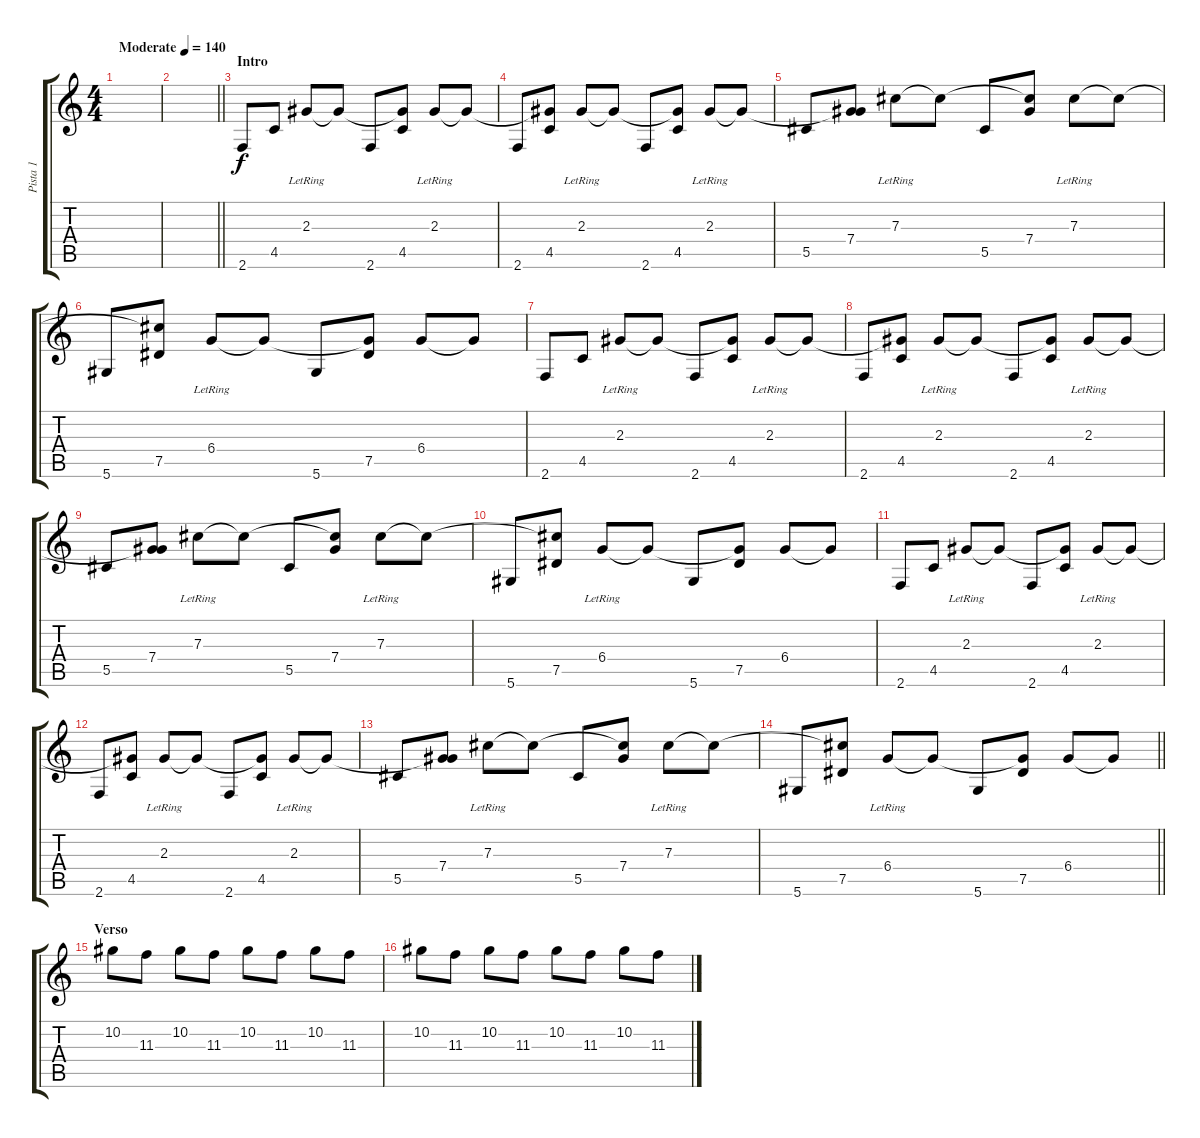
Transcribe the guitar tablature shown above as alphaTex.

\track ("Pista 1" "Pista 1") {instrument overdrivenguitar}
\staff {score tabs}
\tuning (Eb4 Bb3 Gb3 Db3 Ab2 Eb2) {hide}
\ts (4 4)
\tempo (140 "Moderate")
\clef g2
\ks c
|
\barLineRight lightlight
|
\section ("" "Intro")
2.6.8{instrument acousticguitarsteel} 4.5.8 2.3{lr}.8 2.3{t}.8 2.6.8 (2.3{t} 4.5).8 2.3{lr}.8 2.3{t}.8 |
2.6.8 (2.3{t} 4.5).8 2.3{lr}.8 2.3{t}.8 2.6.8 (2.3{t} 4.5).8 2.3{lr}.8 2.3{t}.8 |
5.5.8 (2.3{t} 7.4).8 7.3{lr}.8 7.3{t}.8 5.5.8 (7.3{t} 7.4).8 7.3{lr}.8 7.3{t}.8 |
5.6.8 (7.3{t} 7.5).8 6.4{lr}.8 6.4{t}.8 5.6.8 (6.4{t} 7.5).8 6.4.8 6.4{t}.8 |
2.6.8 4.5.8 2.3{lr}.8 2.3{t}.8 2.6.8 (2.3{t} 4.5).8 2.3{lr}.8 2.3{t}.8 |
2.6.8 (2.3{t} 4.5).8 2.3{lr}.8 2.3{t}.8 2.6.8 (2.3{t} 4.5).8 2.3{lr}.8 2.3{t}.8 |
5.5.8 (2.3{t} 7.4).8 7.3{lr}.8 7.3{t}.8 5.5.8 (7.3{t} 7.4).8 7.3{lr}.8 7.3{t}.8 |
5.6.8 (7.3{t} 7.5).8 6.4{lr}.8 6.4{t}.8 5.6.8 (6.4{t} 7.5).8 6.4.8 6.4{t}.8 |
2.6.8 4.5.8 2.3{lr}.8 2.3{t}.8 2.6.8 (2.3{t} 4.5).8 2.3{lr}.8 2.3{t}.8 |
2.6.8 (2.3{t} 4.5).8 2.3{lr}.8 2.3{t}.8 2.6.8 (2.3{t} 4.5).8 2.3{lr}.8 2.3{t}.8 |
5.5.8 (2.3{t} 7.4).8 7.3{lr}.8 7.3{t}.8 5.5.8 (7.3{t} 7.4).8 7.3{lr}.8 7.3{t}.8 |
\barLineRight lightlight
5.6.8 (7.3{t} 7.5).8 6.4{lr}.8 6.4{t}.8 5.6.8 (6.4{t} 7.5).8 6.4.8 6.4{t}.8 |
\section ("" "Verso")
10.2.8{instrument acousticguitarsteel} 11.3.8 10.2.8 11.3.8 10.2.8 11.3.8 10.2.8 11.3.8 |
10.2.8 11.3.8 10.2.8 11.3.8 10.2.8 11.3.8 10.2.8 11.3.8
